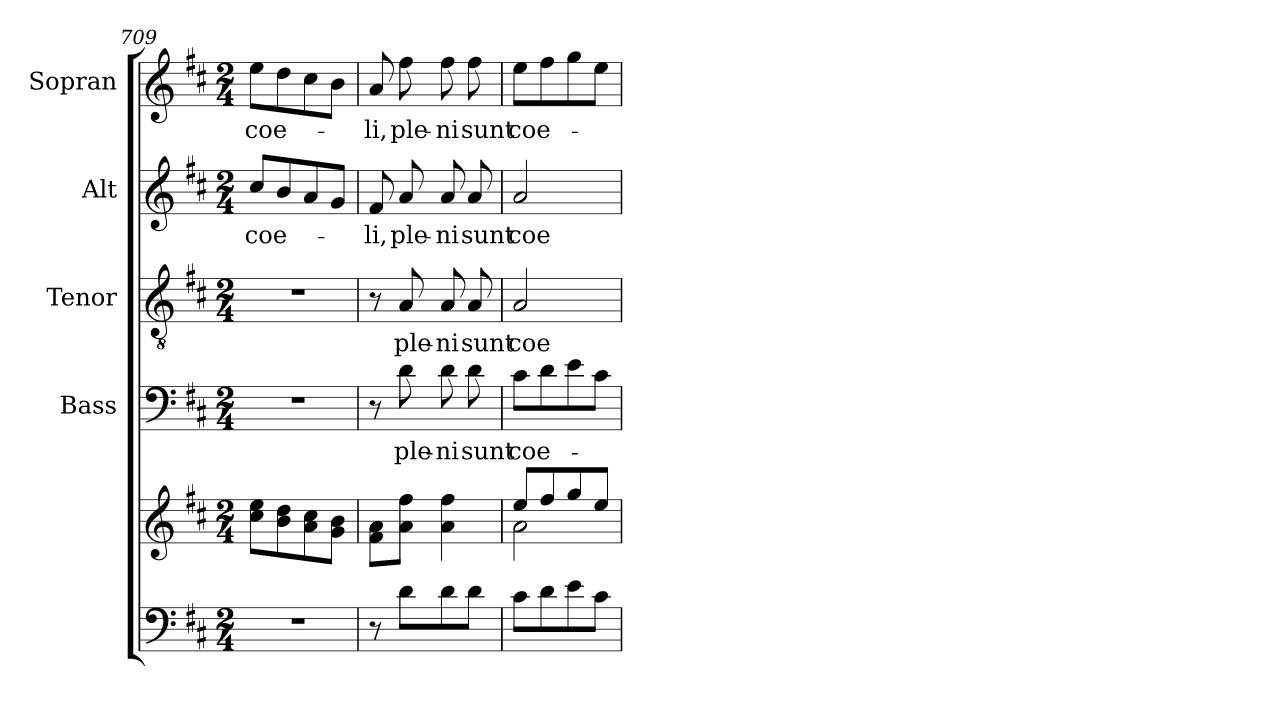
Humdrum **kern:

**kern	**kern	**kern	**text	**kern	**text	**kern	**text	**kern	**text
*part5	*part5	*part4	*part4	*part3	*part3	*part2	*part2	*part1	*part1
*staff6	*staff5	*staff4	*staff4	*staff3	*staff3	*staff2	*staff2	*staff1	*staff1
*	*	*I"Bass	*	*I"Tenor	*	*I"Alt	*	*I"Sopran	*
*	*	*I'B.	*	*I'T.	*	*I'A.	*	*I'S.	*
*clefF4	*clefG2	*clefF4	*	*clefGv2	*	*clefG2	*	*clefG2	*
*k[f#c#]	*k[f#c#]	*k[f#c#]	*	*k[f#c#]	*	*k[f#c#]	*	*k[f#c#]	*
*D:	*D:	*D:	*	*D:	*	*D:	*	*D:	*
*M2/4	*M2/4	*M2/4	*	*M2/4	*	*M2/4	*	*M2/4	*
=709	=709	=709	=709	=709	=709	=709	=709	=709	=709
!	!	!	!	!	!	!	!LO:LY:b	!	!LO:LY:b
2r	8cc#\ 8ee\L	2r	.	2r	.	8cc#/L	coe-	8ee\L	coe-
.	8b\ 8dd\	.	.	.	.	8b/	.	8dd\	.
.	8a\ 8cc#\	.	.	.	.	8a/	.	8cc#\	.
.	8g\ 8b\J	.	.	.	.	8g/J	.	8b\J	.
!!LO:LB:g=z
=710	=710	=710	=710	=710	=710	=710	=710	=710	=710
!	!	!	!	!	!	!	!LO:LY:b	!	!LO:LY:b
8r	8f#\ 8a\L	8r	.	8r	.	8f#/	-li,	8a/	-li,
!	!	!	!LO:LY:b	!	!LO:LY:b	!	!LO:LY:b	!	!LO:LY:b
8d\L	8a\ 8ff#\J	8d\	ple-	8A/	ple-	8a/	ple-	8ff#\	ple-
!	!	!	!LO:LY:b	!	!LO:LY:b	!	!LO:LY:b	!	!LO:LY:b
8d\	4a\ 4ff#\	8d\	-ni	8A/	-ni	8a/	-ni	8ff#\	-ni
!	!	!	!LO:LY:b	!	!LO:LY:b	!	!LO:LY:b	!	!LO:LY:b
8d\J	.	8d\	sunt	8A/	sunt	8a/	sunt	8ff#\	sunt
=711	=711	=711	=711	=711	=711	=711	=711	=711	=711
*	*^	*	*	*	*	*	*	*	*
!	!	!	!	!LO:LY:b	!	!LO:LY:b	!	!LO:LY:b	!	!LO:LY:b
8c#\L	8ee/L	2a\	8c#\L	coe-	2A/	coe-	2a/	coe-	8ee\L	coe-
8d\	8ff#/	.	8d\	.	.	.	.	.	8ff#\	.
8e\	8gg/	.	8e\	.	.	.	.	.	8gg\	.
8c#\J	8ee/J	.	8c#\J	.	.	.	.	.	8ee\J	.
*	*v	*v	*	*	*	*	*	*	*	*
=	=	=	=	=	=	=	=	=	=
*-	*-	*-	*-	*-	*-	*-	*-	*-	*-
